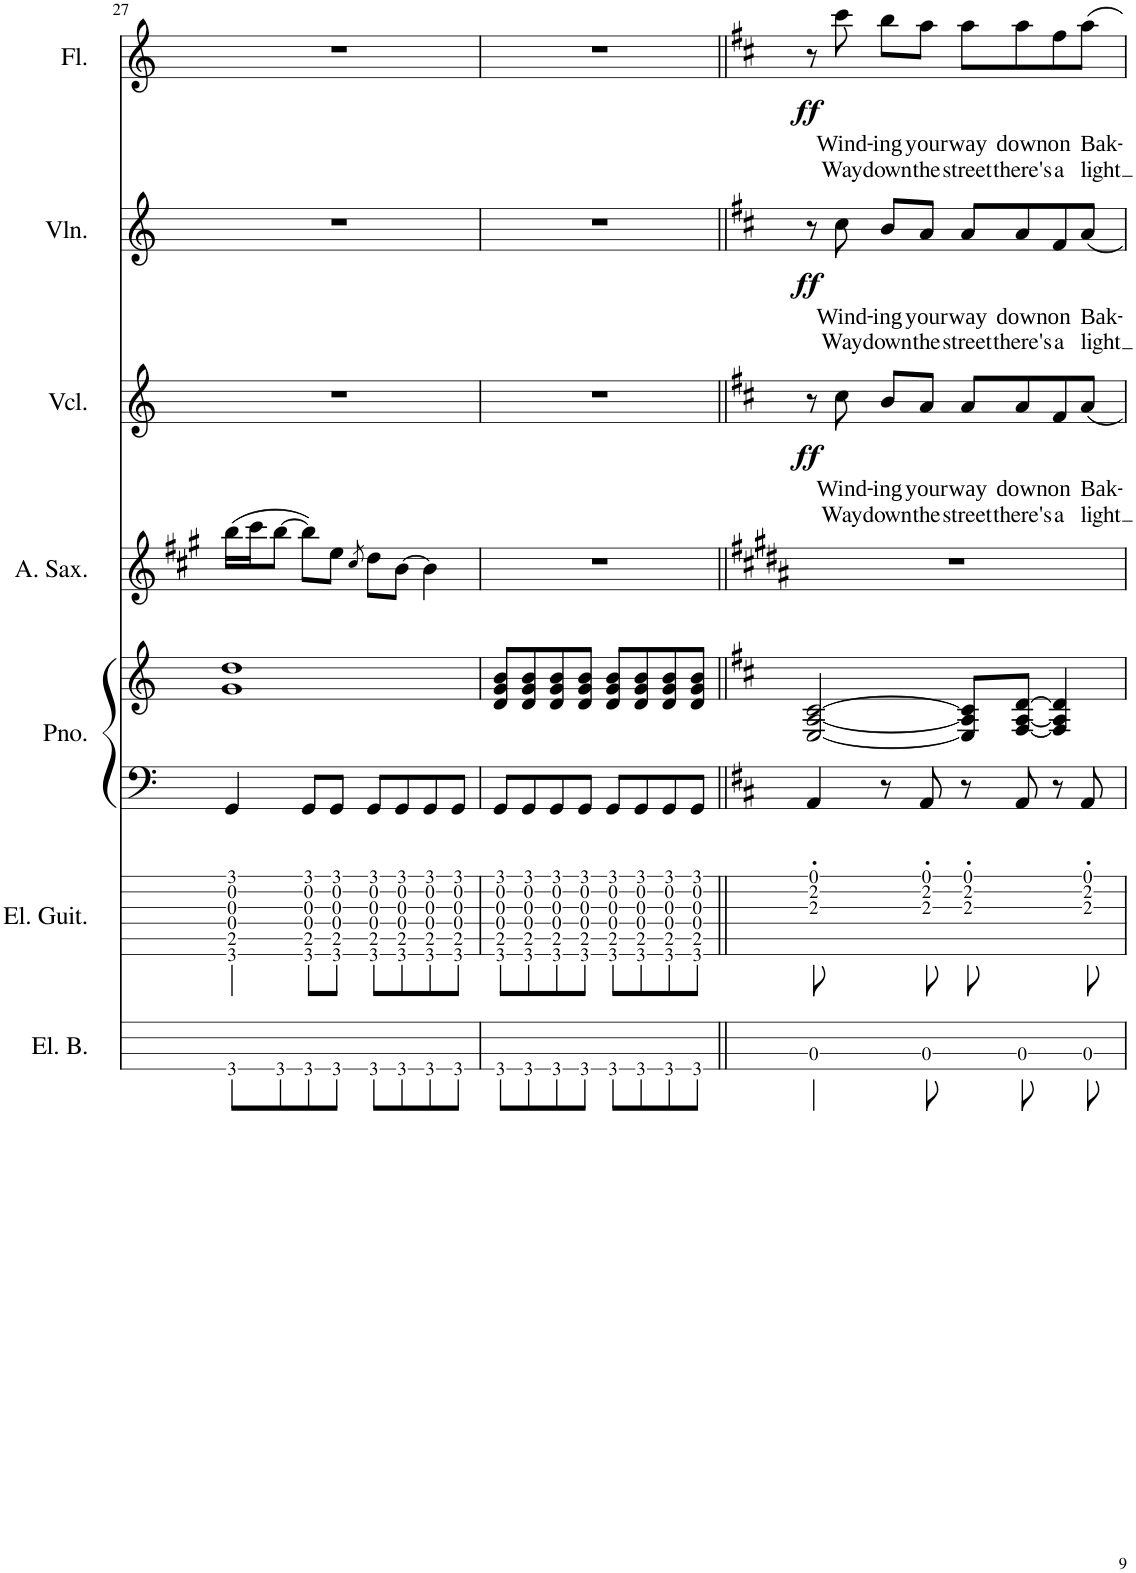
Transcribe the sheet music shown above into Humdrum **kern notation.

**kern	**kern	**kern	**kern	**kern	**kern	**text	**text	**dynam	**kern	**text	**text	**dynam	**kern	**text	**text	**dynam
*part7	*part6	*part5	*part5	*part4	*part3	*part3	*part3	*part3	*part2	*part2	*part2	*part2	*part1	*part1	*part1	*part1
*staff8	*staff7	*staff6	*staff5	*staff4	*staff3	*staff3	*staff3	*staff3	*staff2	*staff2	*staff2	*staff2	*staff1	*staff1	*staff1	*staff1
*I"Electric Bass	*I"Electric Guitar	*I"Piano	*	*I"Alto Saxophone	*I"Vocals	*	*	*	*I"Violin	*	*	*	*I"Flute	*	*	*
*I'El. B.	*I'El. Guit.	*I'Pno.	*	*I'A. Sax.	*I'Vcl.	*	*	*	*I'Vln.	*	*	*	*I'Fl.	*	*	*
!!LO:PB:g=z
*	*	*clefF4	*clefG2	*clefG2	*clefG2	*	*	*	*clefG2	*	*	*	*clefG2	*	*	*
*	*	*	*	*Trd5c9	*	*	*	*	*	*	*	*	*	*	*	*
*k[]	*k[]	*k[]	*k[]	*k[f#c#g#]	*k[]	*	*	*	*k[]	*	*	*	*k[]	*	*	*
*M4/4	*M4/4	*M4/4	*M4/4	*M4/4	*M4/4	*	*	*	*M4/4	*	*	*	*M4/4	*	*	*
=27	=27	=27	=27	=27	=27	=27	=27	=27	=27	=27	=27	=27	=27	=27	=27	=27
8GGG\L	4GG\ 4BB\ 4D\ 4G\ 4B\ 4g\	4GG/	1g 1dd	(16bb\LL	1r	.	.	.	1r	.	.	.	1r	.	.	.
.	.	.	.	16ccc#\J	.	.	.	.	.	.	.	.	.	.	.	.
8GGG\	.	.	.	[8bb\J	.	.	.	.	.	.	.	.	.	.	.	.
8GGG\	8GG\ 8BB\ 8D\ 8G\ 8B\ 8g\L	8GG/L	.	8bb\L])	.	.	.	.	.	.	.	.	.	.	.	.
8GGG\J	8GG\ 8BB\ 8D\ 8G\ 8B\ 8g\J	8GG/J	.	8ee\J	.	.	.	.	.	.	.	.	.	.	.	.
.	.	.	.	8qcc#/	.	.	.	.	.	.	.	.	.	.	.	.
8GGG\L	8GG\ 8BB\ 8D\ 8G\ 8B\ 8g\L	8GG/L	.	8dd\L	.	.	.	.	.	.	.	.	.	.	.	.
8GGG\	8GG\ 8BB\ 8D\ 8G\ 8B\ 8g\	8GG/	.	[8b\J	.	.	.	.	.	.	.	.	.	.	.	.
8GGG\	8GG\ 8BB\ 8D\ 8G\ 8B\ 8g\	8GG/	.	4b\]	.	.	.	.	.	.	.	.	.	.	.	.
8GGG\J	8GG\ 8BB\ 8D\ 8G\ 8B\ 8g\J	8GG/J	.	.	.	.	.	.	.	.	.	.	.	.	.	.
=28	=28	=28	=28	=28	=28	=28	=28	=28	=28	=28	=28	=28	=28	=28	=28	=28
8GGG\L	8GG\ 8BB\ 8D\ 8G\ 8B\ 8g\L	8GG/L	8d/ 8g/ 8b/L	1r	1r	.	.	.	1r	.	.	.	1r	.	.	.
8GGG\	8GG\ 8BB\ 8D\ 8G\ 8B\ 8g\	8GG/	8d/ 8g/ 8b/	.	.	.	.	.	.	.	.	.	.	.	.	.
8GGG\	8GG\ 8BB\ 8D\ 8G\ 8B\ 8g\	8GG/	8d/ 8g/ 8b/	.	.	.	.	.	.	.	.	.	.	.	.	.
8GGG\J	8GG\ 8BB\ 8D\ 8G\ 8B\ 8g\J	8GG/J	8d/ 8g/ 8b/J	.	.	.	.	.	.	.	.	.	.	.	.	.
8GGG\L	8GG\ 8BB\ 8D\ 8G\ 8B\ 8g\L	8GG/L	8d/ 8g/ 8b/L	.	.	.	.	.	.	.	.	.	.	.	.	.
8GGG\	8GG\ 8BB\ 8D\ 8G\ 8B\ 8g\	8GG/	8d/ 8g/ 8b/	.	.	.	.	.	.	.	.	.	.	.	.	.
8GGG\	8GG\ 8BB\ 8D\ 8G\ 8B\ 8g\	8GG/	8d/ 8g/ 8b/	.	.	.	.	.	.	.	.	.	.	.	.	.
8GGG\J	8GG\ 8BB\ 8D\ 8G\ 8B\ 8g\J	8GG/J	8d/ 8g/ 8b/J	.	.	.	.	.	.	.	.	.	.	.	.	.
=29||	=29||	=29||	=29||	=29||	=29||	=29||	=29||	=29||	=29||	=29||	=29||	=29||	=29||	=29||	=29||	=29||
*k[f#c#]	*k[f#c#]	*k[f#c#]	*k[f#c#]	*k[f#c#g#d#a#]	*k[f#c#]	*	*	*	*k[f#c#]	*	*	*	*k[f#c#]	*	*	*
!	!	!	!	!	!	!	!	!LO:DY:b	!	!	!	!LO:DY:b	!	!	!	!LO:DY:b
4AAA\	8A\' 8c#\' 8e\'	4AA/	[2E/ [2A/ [2c#/	1r	8r	.	.	ff	8r	.	.	ff	8r	.	.	ff
!	!	!	!	!	!	!LO:LY:b	!LO:LY:b	!	!	!LO:LY:b	!LO:LY:b	!	!	!LO:LY:b	!LO:LY:b	!
.	4r	.	.	.	8cc#\	Wind-	Way	.	8cc#\	Wind-	Way	.	8ccc#\	Wind-	Way	.
!	!	!	!	!	!	!LO:LY:b	!LO:LY:b	!	!	!LO:LY:b	!LO:LY:b	!	!	!LO:LY:b	!LO:LY:b	!
8r	.	8r	.	.	8b/L	-ing	down	.	8b/L	-ing	down	.	8bb\L	-ing	down	.
!	!	!	!	!	!	!LO:LY:b	!LO:LY:b	!	!	!LO:LY:b	!LO:LY:b	!	!	!LO:LY:b	!LO:LY:b	!
8AAA\	8A\' 8c#\' 8e\'	8AA/	.	.	8a/J	your	the	.	8a/J	your	the	.	8aa\J	your	the	.
!	!	!	!	!	!	!LO:LY:b	!LO:LY:b	!	!	!LO:LY:b	!LO:LY:b	!	!	!LO:LY:b	!LO:LY:b	!
8r	8A\' 8c#\' 8e\'	8r	8E/] 8A/] 8c#/]L	.	8a/L	way	street	.	8a/L	way	street	.	8aa\L	way	street	.
!	!	!	!	!	!	!LO:LY:b	!LO:LY:b	!	!	!LO:LY:b	!LO:LY:b	!	!	!LO:LY:b	!LO:LY:b	!
8AAA\	4r	8AA/	[8F#/ [8A/ [8d/J	.	8a/	down	there's	.	8a/	down	there's	.	8aa\	down	there's	.
!	!	!	!	!	!	!LO:LY:b	!LO:LY:b	!	!	!LO:LY:b	!LO:LY:b	!	!	!LO:LY:b	!LO:LY:b	!
8r	.	8r	4F#/] 4A/] 4d/]	.	8f#/	on	a	.	8f#/	on	a	.	8ff#\	on	a	.
!	!	!	!	!	!	!LO:LY:b	!LO:LY:b	!	!	!LO:LY:b	!LO:LY:b	!	!	!LO:LY:b	!LO:LY:b	!
8AAA\	8A\' 8c#\' 8e\'	8AA/	.	.	8a/J	Bak-	-light	.	8a/J	Bak-	-light	.	8aa\J	Bak-	-light	.
=	=	=	=	=	=	=	=	=	=	=	=	=	=	=	=	=
*-	*-	*-	*-	*-	*-	*-	*-	*-	*-	*-	*-	*-	*-	*-	*-	*-
